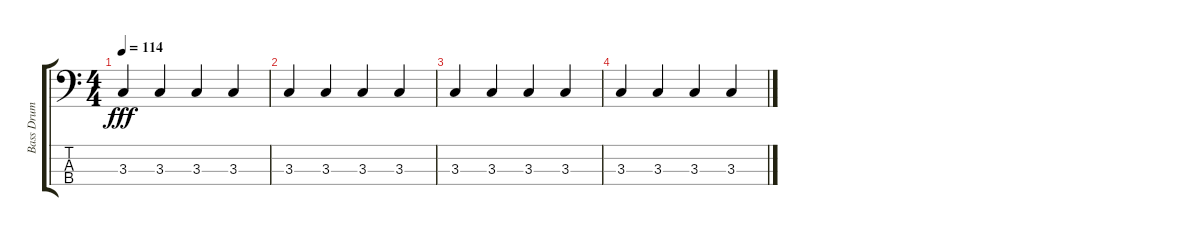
\track ("Bass Drum" "Bass Drum") {instrument acousticguitarnylon}
\staff {score tabs}
\tuning (G2 D2 A1 E1) {hide}
\ts (4 4)
\tempo 114
\clef f4
\ks c
3.3.4{dy fff volume 7} 3.3.4{volume 7} 3.3.4{volume 6} 3.3.4{volume 6} |
3.3.4{volume 5} 3.3.4{volume 5} 3.3.4{volume 4} 3.3.4{volume 4} |
3.3.4{volume 4} 3.3.4{volume 3} 3.3.4{volume 3} 3.3.4{volume 2} |
3.3.4{volume 2} 3.3.4{volume 1} 3.3.4{volume 1} 3.3.4{volume 0}
